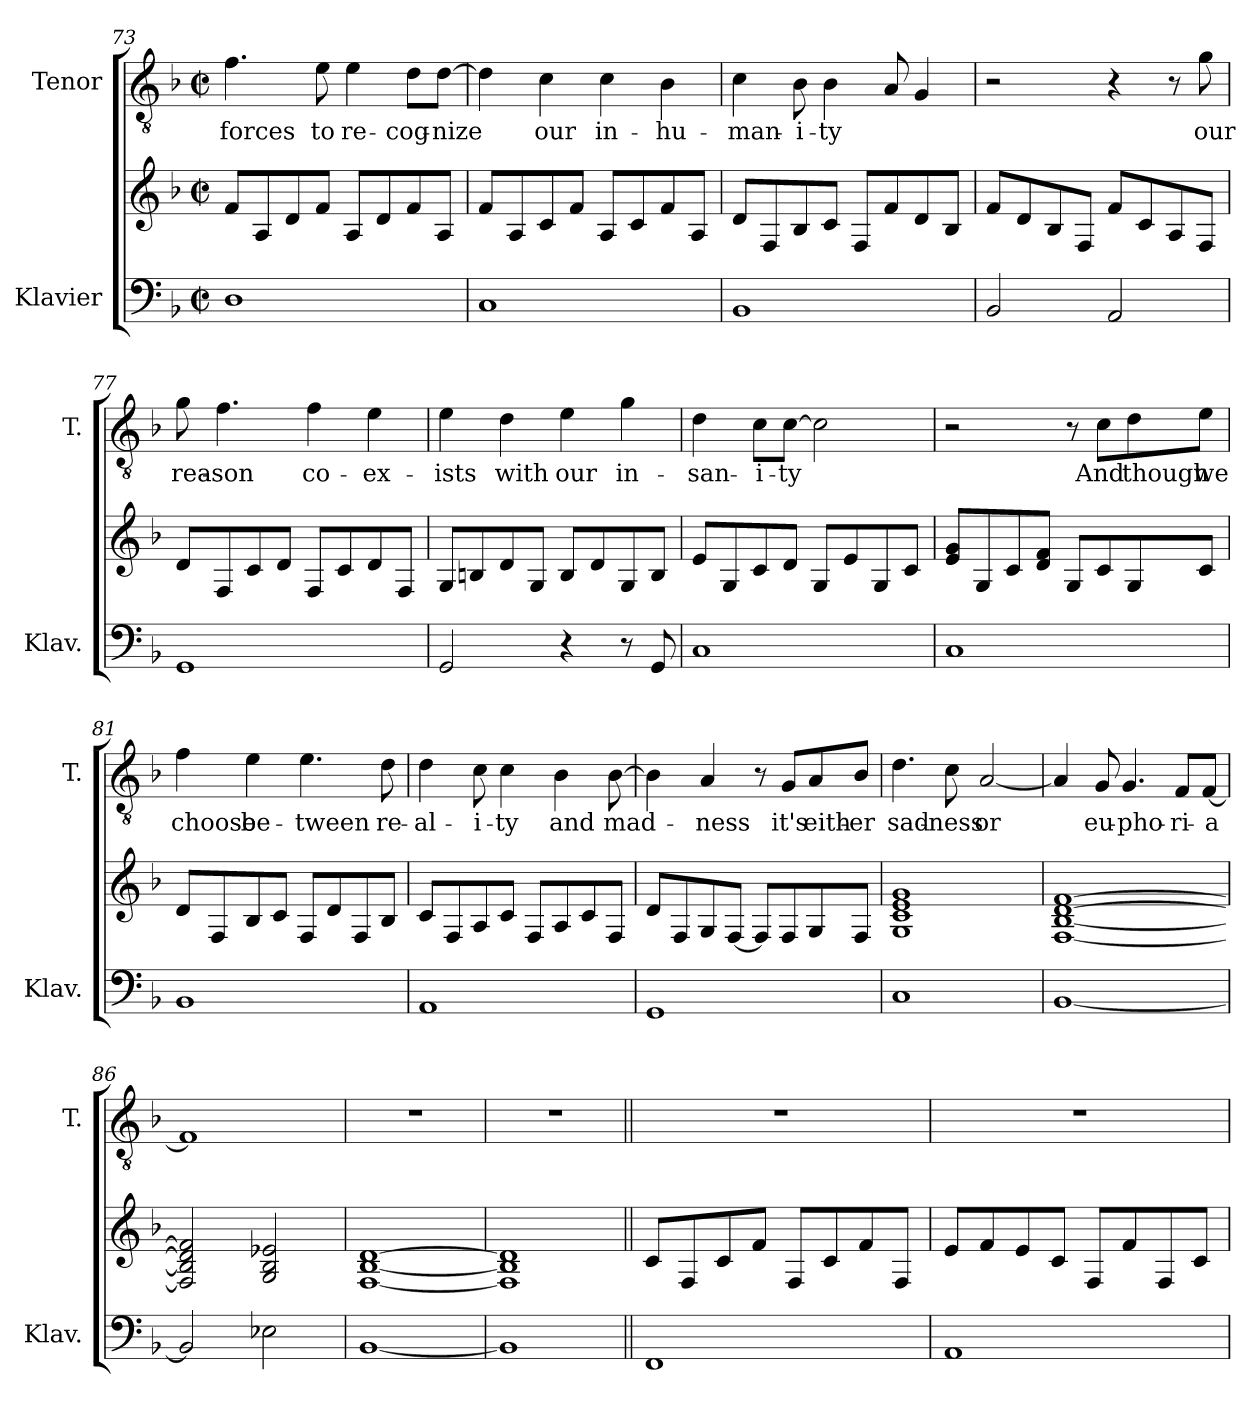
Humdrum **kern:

**kern	**kern	**kern	**text
*part2	*part2	*part1	*part1
*staff3	*staff2	*staff1	*staff1
*I"Klavier	*	*I"Tenor	*
*I'Klav.	*	*I'T.	*
!!LO:LB:g=z
*clefF4	*clefG2	*clefGv2	*
*k[b-]	*k[b-]	*k[b-]	*
*M2/2	*M2/2	*M2/2	*
*met(c|)	*met(c|)	*met(c|)	*
=73	=73	=73	=73
1D	8f/L	4.f\	forces
.	8A/	.	.
.	8d/	.	.
.	8f/J	8e\	to
.	8A/L	4e\	re-
.	8d/	.	.
.	8f/	8d\L	-cog-
.	8A/J	[8d\J	-nize
=74	=74	=74	=74
1C	8f/L	4d\]	.
.	8A/	.	.
.	8c/	4c\	our
.	8f/J	.	.
.	8A/L	4c\	in-
.	8c/	.	.
.	8f/	4B-\	-hu-
.	8A/J	.	.
=75	=75	=75	=75
1BB-	8d/L	4c\	-man-
.	8F/	.	.
.	8B-/	8B-\	-i-
.	8c/J	4B-\	-ty
.	8F/L	.	.
.	8f/	8A/	.
.	8d/	4G/	.
.	8B-/J	.	.
=76	=76	=76	=76
2BB-/	8f/L	2r	.
.	8d/	.	.
.	8B-/	.	.
.	8F/J	.	.
2AA/	8f/L	4r	.
.	8c/	.	.
.	8A/	8r	.
.	8F/J	8g\	our
!!LO:LB:g=z
=77	=77	=77	=77
1GG	8d/L	8g\	rea-
.	8F/	4.f\	-son
.	8c/	.	.
.	8d/J	.	.
.	8F/L	4f\	co-
.	8c/	.	.
.	8d/	4e\	-ex-
.	8F/J	.	.
=78	=78	=78	=78
2GG/	8G/L	4e\	-ists
.	8Bn/	.	.
.	8d/	4d\	with
.	8G/J	.	.
4r	8B/L	4e\	our
.	8d/	.	.
8r	8G/	4g\	in-
8GG/	8B/J	.	.
=79	=79	=79	=79
1C	8e/L	4d\	-san-
.	8G/	.	.
.	8c/	8c\L	-i-
.	8d/J	[8c\J	-ty
.	8G/L	2c\]	.
.	8e/	.	.
.	8G/	.	.
.	8c/J	.	.
=80	=80	=80	=80
1C	8e/ 8g/L	2r	.
.	8G/	.	.
.	8c/	.	.
.	8d/ 8f/J	.	.
.	8G/L	8r	.
.	8c/	8c\L	And
.	8G/	8d\	though
.	8c/J	8e\J	we
!!LO:PB:g=z
=81	=81	=81	=81
1BB-	8d/L	4f\	choose
.	8F/	.	.
.	8B-/	4e\	be-
.	8c/J	.	.
.	8F/L	4.e\	-tween
.	8d/	.	.
.	8F/	.	.
.	8B-/J	8d\	re-
=82	=82	=82	=82
1AA	8c/L	4d\	-al-
.	8F/	.	.
.	8A/	8c\	-i-
.	8c/J	4c\	-ty
.	8F/L	.	.
.	8A/	4B-\	and
.	8c/	.	.
.	8F/J	[8B-\	mad-
=83	=83	=83	=83
1GG	8d/L	4B-\]	.
.	8F/	.	.
.	8G/	4A/	-ness
.	[8F/J	.	.
.	8F/L]	8r	.
.	8F/	8G/L	it's
.	8G/	8A/	eith-
.	8F/J	8B-/J	-er
=84	=84	=84	=84
1C	1G 1c 1e 1g	4.d\	sad-
.	.	8c\	-ness
.	.	[2A/	or
!!LO:LB:g=z
=85	=85	=85	=85
[1BB-	[1F [1B- [1d [1f	4A/]	.
.	.	8G/	eu-
.	.	4.G/	-pho-
.	.	8F/L	-ri-
.	.	[8F/J	-a
=86	=86	=86	=86
2BB-/]	2F/] 2B-/] 2d/] 2f/]	1F]	.
2E-X\	2G/ 2B-/ 2e-X/	.	.
=87	=87	=87	=87
[1BB-	[1F [1B- [1d	1r	.
=88	=88	=88	=88
1BB-]	1F] 1B-] 1d]	1r	.
!!LO:LB:g=z
=89||	=89||	=89||	=89||
1FF	8c/L	1r	.
.	8F/	.	.
.	8c/	.	.
.	8f/J	.	.
.	8F/L	.	.
.	8c/	.	.
.	8f/	.	.
.	8F/J	.	.
=90	=90	=90	=90
1AA	8e/L	1r	.
.	8f/	.	.
.	8e/	.	.
.	8c/J	.	.
.	8F/L	.	.
.	8f/	.	.
.	8F/	.	.
.	8c/J	.	.
=	=	=	=
*-	*-	*-	*-
